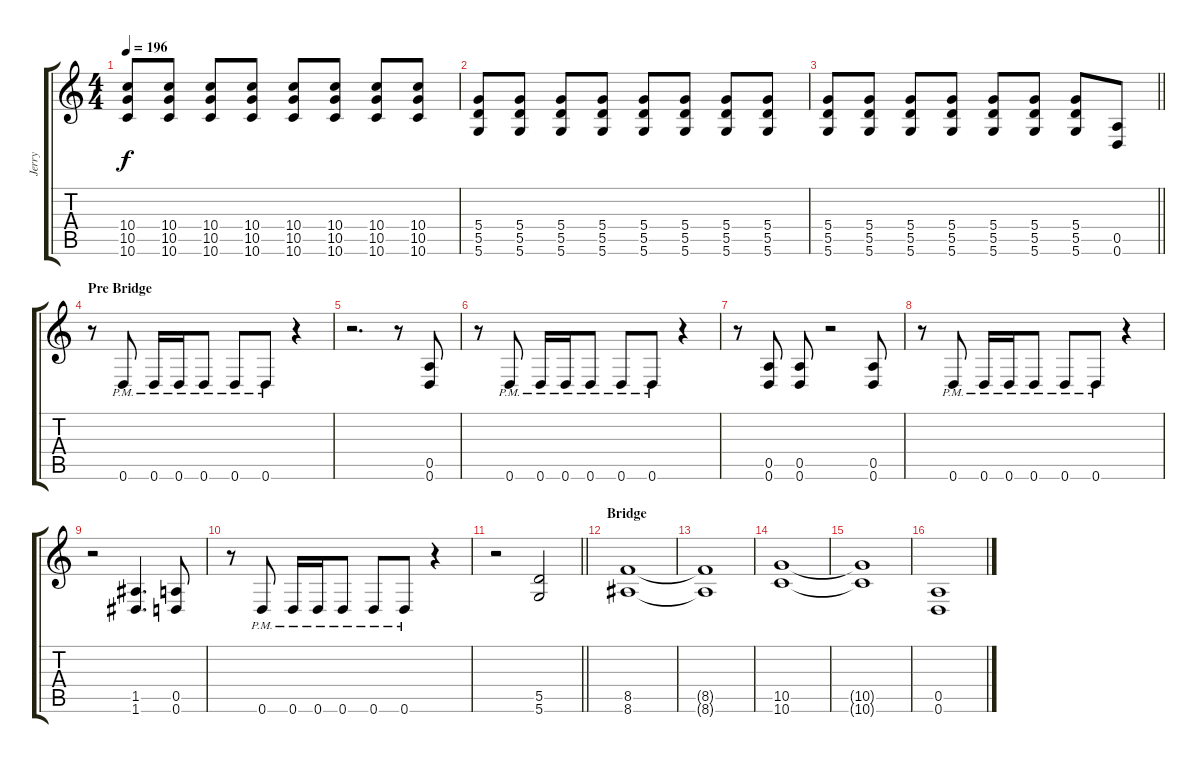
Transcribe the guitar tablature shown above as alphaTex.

\track ("Jerry" "Jerry") {instrument distortionguitar}
\staff {score tabs}
\tuning (E4 B3 G3 D3 A2 D2) {hide}
\ts (4 4)
\tempo 196
\clef g2
\ks aminor
(10.4 10.5 10.6).8{dy f} (10.4 10.5 10.6).8 (10.4 10.5 10.6).8 (10.4 10.5 10.6).8 (10.4 10.5 10.6).8 (10.4 10.5 10.6).8 (10.4 10.5 10.6).8 (10.4 10.5 10.6).8 |
(5.4 5.5 5.6).8 (5.4 5.5 5.6).8 (5.4 5.5 5.6).8 (5.4 5.5 5.6).8 (5.4 5.5 5.6).8 (5.4 5.5 5.6).8 (5.4 5.5 5.6).8 (5.4 5.5 5.6).8 |
\barLineRight lightlight
(5.4 5.5 5.6).8 (5.4 5.5 5.6).8 (5.4 5.5 5.6).8 (5.4 5.5 5.6).8 (5.4 5.5 5.6).8 (5.4 5.5 5.6).8 (5.4 5.5 5.6).8 (0.5 0.6).8 |
\section ("" "Pre Bridge")
r.8 0.6{pm}.8 0.6{pm}.16 0.6{pm}.16 0.6{pm}.8 0.6{pm}.8 0.6{pm}.8 r.4 |
r.2{d} r.8 (0.5 0.6).8 |
r.8 0.6{pm}.8 0.6{pm}.16 0.6{pm}.16 0.6{pm}.8 0.6{pm}.8 0.6{pm}.8 r.4 |
r.8 (0.5 0.6).8 (0.5 0.6).8 r.2 (0.5 0.6).8 |
r.8 0.6{pm}.8 0.6{pm}.16 0.6{pm}.16 0.6{pm}.8 0.6{pm}.8 0.6{pm}.8 r.4 |
r.2 (1.5 1.6).4{d} (0.5 0.6).8 |
r.8 0.6{pm}.8 0.6{pm}.16 0.6{pm}.16 0.6{pm}.8 0.6{pm}.8 0.6{pm}.8 r.4 |
\barLineRight lightlight
r.2 (5.5 5.6).2 |
\section ("" "Bridge")
(8.5 8.6).1 |
(8.5{t} 8.6{t}).1 |
(10.5 10.6).1 |
(10.5{t} 10.6{t}).1 |
(0.5 0.6).1
